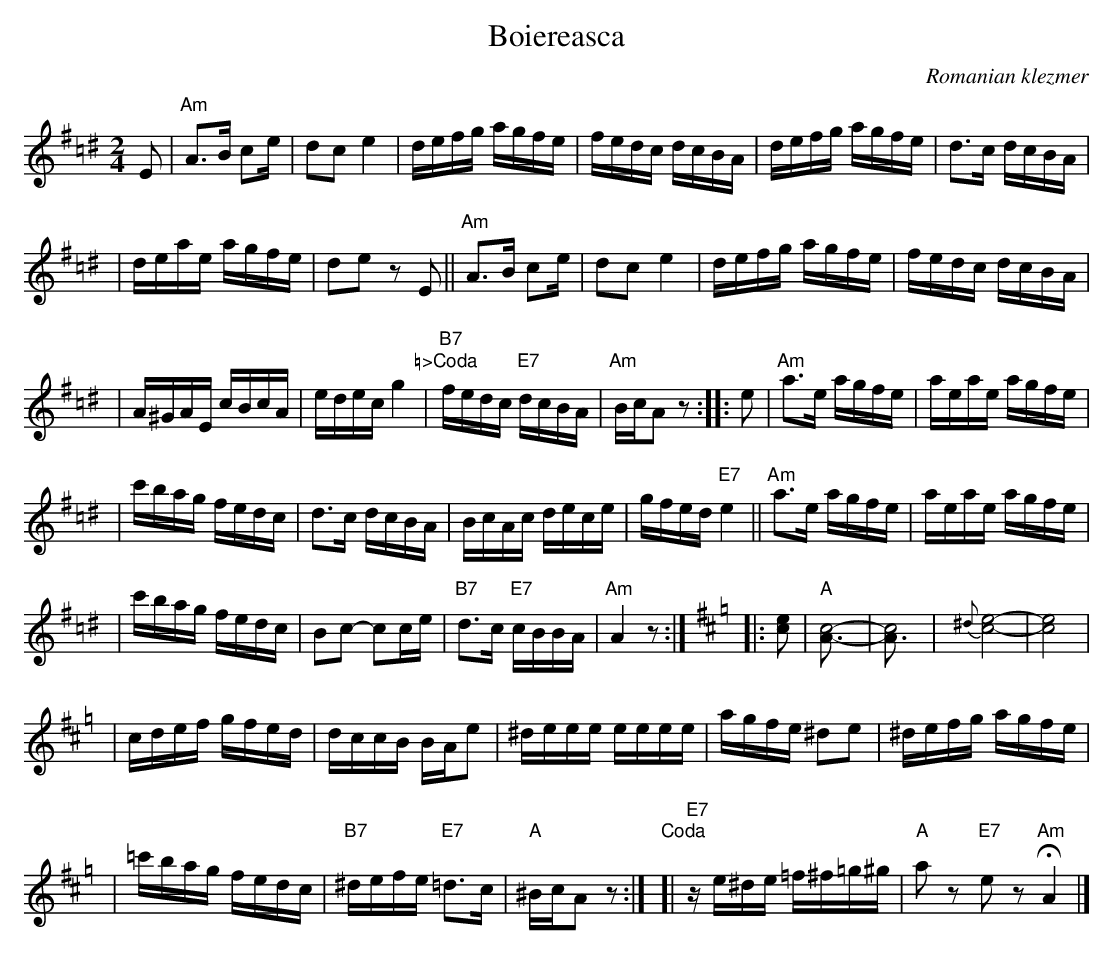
X:1
T: Boiereasca
O: Romanian klezmer
M: 2/4
L: 1/16
K: Ador=c^d
E2 \
| "Am"A3B c2e | d2c2 e4 \
| defg agfe | fedc dcBA \
| defg agfe | d3c dcBA |
| deae agfe | d2e2 z2E2 \
|| "Am"A3B c2e | d2c2 e4 \
| defg agfe | fedc dcBA |
| A^GAE cBcA | edec g4 \
"\=>Coda"\
| "B7"fedc "E7"dcBA | "Am"BcA2 z2 \
:: e2 \
| "Am"a3e agfe | aeae agfe |
| c'bag fedc | d3c dcBA \
| BcAc dece | gfed "E7"e4 \
|| "Am"a3e agfe | aeae agfe |
| c'bag fedc | B2c2- c2ce \
| "B7"d3c "E7"cBBA | "Am"A4 z2 :|[K:Amix=g]\
|: [e2c2] \
| "A"[c8-A3-] | [c8A3] \
| {^d}[e8-c8-] | [e8c8] |
| cdef gfed | dccB BAe2 \
| ^deee eeee | agfe ^d2e2 \
| ^defg agfe |
| =c'bag fedc \
| "B7"^defe "E7"=d3c | "A"^BcA2 z2 :|\
"Coda"\
[| "E7"ze^de =f^f=g^g | "A"a2z2 "E7"e2z2 "Am"HA4 |]
